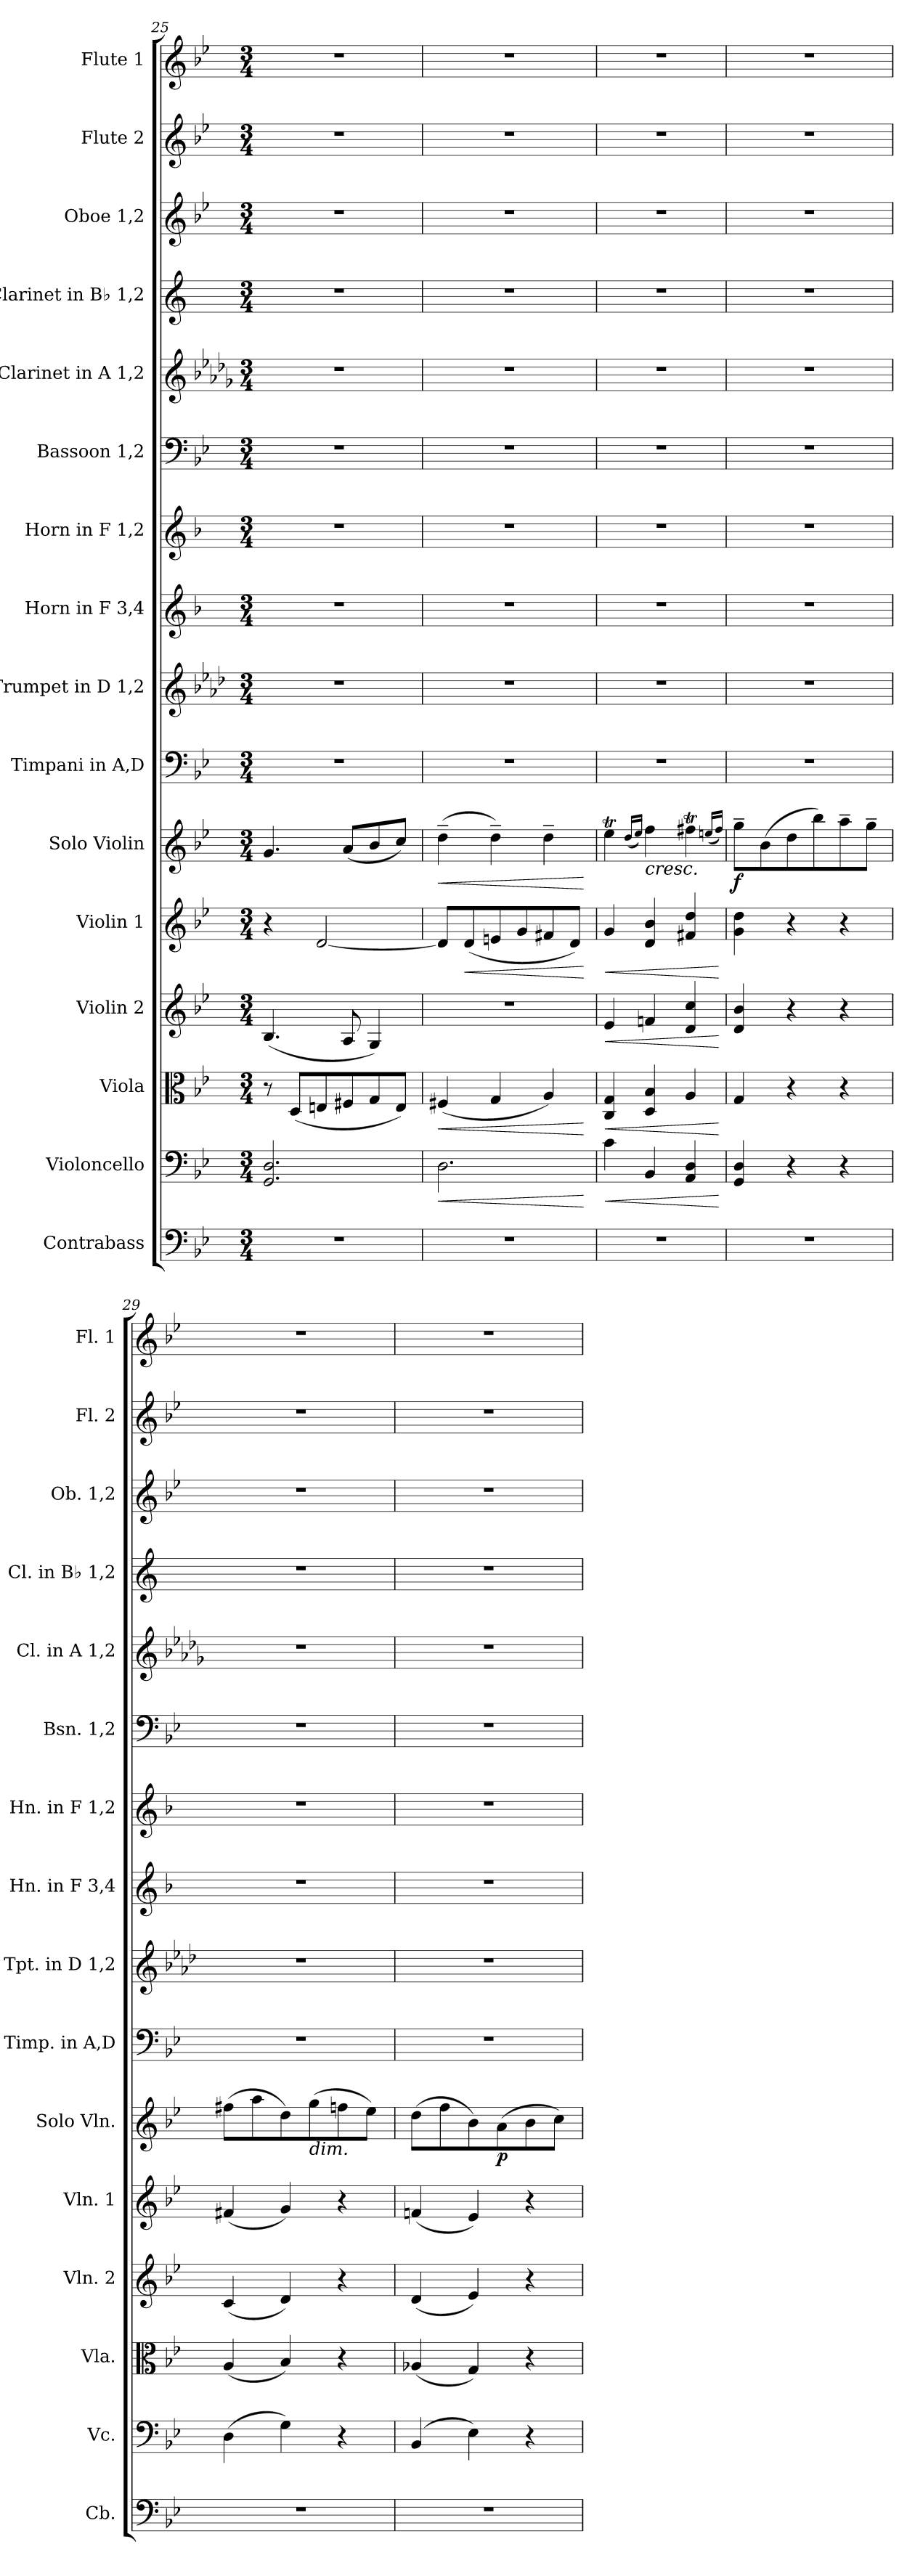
**kern	**kern	**dynam	**kern	**dynam	**kern	**dynam	**kern	**dynam	**kern	**dynam	**kern	**kern	**kern	**kern	**kern	**kern	**kern	**kern	**kern	**kern
*part16	*part15	*part15	*part14	*part14	*part13	*part13	*part12	*part12	*part11	*part11	*part10	*part9	*part8	*part7	*part6	*part5	*part4	*part3	*part2	*part1
*staff16	*staff15	*staff15	*staff14	*staff14	*staff13	*staff13	*staff12	*staff12	*staff11	*staff11	*staff10	*staff9	*staff8	*staff7	*staff6	*staff5	*staff4	*staff3	*staff2	*staff1
*I"Contrabass	*I"Violoncello	*	*I"Viola	*	*I"Violin 2	*	*I"Violin 1	*	*I"Solo Violin	*	*I"Timpani in A,D	*I"Trumpet in D 1,2	*I"Horn in F 3,4	*I"Horn in F 1,2	*I"Bassoon 1,2	*I"Clarinet in A 1,2	*I"Clarinet in B♭ 1,2	*I"Oboe 1,2	*I"Flute 2	*I"Flute 1
*I'Cb.	*I'Vc.	*	*I'Vla.	*	*I'Vln. 2	*	*I'Vln. 1	*	*I'Solo Vln.	*	*I'Timp. in A,D	*I'Tpt. in D 1,2	*I'Hn. in F 3,4	*I'Hn. in F 1,2	*I'Bsn. 1,2	*I'Cl. in A 1,2	*I'Cl. in B♭ 1,2	*I'Ob. 1,2	*I'Fl. 2	*I'Fl. 1
*clefF4	*clefF4	*	*clefC3	*	*clefG2	*	*clefG2	*	*clefG2	*	*clefF4	*clefG2	*clefG2	*clefG2	*clefF4	*clefG2	*clefG2	*clefG2	*clefG2	*clefG2
*ITrd7c12	*	*	*	*	*	*	*	*	*	*	*	*ITrd-1c-2	*ITrd4c7	*ITrd4c7	*	*ITrd2c3	*ITrd1c2	*	*	*
*k[b-e-]	*k[b-e-]	*	*k[b-e-]	*	*k[b-e-]	*	*k[b-e-]	*	*k[b-e-]	*	*k[b-e-]	*k[b-e-]	*k[b-e-]	*k[b-e-]	*k[b-e-]	*k[b-e-]	*k[b-e-]	*k[b-e-]	*k[b-e-]	*k[b-e-]
*M3/4	*M3/4	*	*M3/4	*	*M3/4	*	*M3/4	*	*M3/4	*	*M3/4	*M3/4	*M3/4	*M3/4	*M3/4	*M3/4	*M3/4	*M3/4	*M3/4	*M3/4
=25	=25	=25	=25	=25	=25	=25	=25	=25	=25	=25	=25	=25	=25	=25	=25	=25	=25	=25	=25	=25
2.r	2.GG/ 2.D/	.	8r	.	(<4.B-/	.	4r	.	4.g/	.	2.r	2.r	2.r	2.r	2.r	2.r	2.r	2.r	2.r	2.r
.	.	.	(<8D/L	.	.	.	.	.	.	.	.	.	.	.	.	.	.	.	.	.
.	.	.	8En/	.	.	.	[2d/	.	.	.	.	.	.	.	.	.	.	.	.	.
.	.	.	8F#X/	.	8A/	.	.	.	(<8a/L	.	.	.	.	.	.	.	.	.	.	.
.	.	.	8G/	.	4G/)	.	.	.	8b-/	.	.	.	.	.	.	.	.	.	.	.
.	.	.	8E/J)	.	.	.	.	.	8cc/J)	.	.	.	.	.	.	.	.	.	.	.
=26	=26	=26	=26	=26	=26	=26	=26	=26	=26	=26	=26	=26	=26	=26	=26	=26	=26	=26	=26	=26
!	!	!LO:HP:b	!	!LO:HP:b	!	!	!	!	!	!LO:HP:b	!	!	!	!	!	!	!	!	!	!
2.r	2.D\	<	(<4F#X/	<	2.r	.	8d/L]	.	(>4dd~\	<	2.r	2.r	2.r	2.r	2.r	2.r	2.r	2.r	2.r	2.r
!	!	!	!	!	!	!	!	!LO:HP:b	!	!	!	!	!	!	!	!	!	!	!	!
.	.	.	.	.	.	.	(<8d/	<	.	.	.	.	.	.	.	.	.	.	.	.
.	.	.	4G/	.	.	.	8en/	.	4dd~\)	.	.	.	.	.	.	.	.	.	.	.
.	.	.	.	.	.	.	8g/	.	.	.	.	.	.	.	.	.	.	.	.	.
.	.	.	4A/)	.	.	.	8f#X/	.	4dd~\	.	.	.	.	.	.	.	.	.	.	.
.	.	.	.	.	.	.	8d/J)	.	.	.	.	.	.	.	.	.	.	.	.	.
.	.	[	.	[	.	.	.	[	.	[	.	.	.	.	.	.	.	.	.	.
=27	=27	=27	=27	=27	=27	=27	=27	=27	=27	=27	=27	=27	=27	=27	=27	=27	=27	=27	=27	=27
!	!	!LO:HP:b	!	!LO:HP:b	!	!LO:HP:b	!	!LO:HP:b	!	!	!	!	!	!	!	!	!	!	!	!
2.r	4c\	<	4C/ 4G/	<	4e-/	<	4g/	<	4ee-T\	.	2.r	2.r	2.r	2.r	2.r	2.r	2.r	2.r	2.r	2.r
.	.	.	.	.	.	.	.	.	(<16qdd/LL	.	.	.	.	.	.	.	.	.	.	.
.	.	.	.	.	.	.	.	.	16qee-/JJ)	.	.	.	.	.	.	.	.	.	.	.
!	!	!	!	!	!	!	!	!	!LO:TX:b:i:t=cresc.	!	!	!	!	!	!	!	!	!	!	!
.	4BB-/	.	4D/ 4B-/	.	4fn/	.	4d/ 4b-/	.	4ff\	.	.	.	.	.	.	.	.	.	.	.
.	4AA/ 4D/	.	4A/	.	4d/ 4cc/	.	4f#X/ 4dd/	.	4ff#Xt\	.	.	.	.	.	.	.	.	.	.	.
.	.	.	.	.	.	.	.	.	(<16qeen/LL	.	.	.	.	.	.	.	.	.	.	.
.	.	.	.	.	.	.	.	.	16qff#/JJ)	.	.	.	.	.	.	.	.	.	.	.
.	.	[	.	[	.	[	.	[	.	.	.	.	.	.	.	.	.	.	.	.
=28	=28	=28	=28	=28	=28	=28	=28	=28	=28	=28	=28	=28	=28	=28	=28	=28	=28	=28	=28	=28
!	!	!	!	!	!	!	!	!	!	!LO:DY:b	!	!	!	!	!	!	!	!	!	!
2.r	4GG/ 4D/	.	4G/	.	4d/ 4b-/	.	4g\ 4dd\	.	8gg~\L	f	2.r	2.r	2.r	2.r	2.r	2.r	2.r	2.r	2.r	2.r
.	.	.	.	.	.	.	.	.	(>8b-\	.	.	.	.	.	.	.	.	.	.	.
.	4r	.	4r	.	4r	.	4r	.	8dd\	.	.	.	.	.	.	.	.	.	.	.
.	.	.	.	.	.	.	.	.	8bb-\)	.	.	.	.	.	.	.	.	.	.	.
.	4r	.	4r	.	4r	.	4r	.	8aa~\	.	.	.	.	.	.	.	.	.	.	.
.	.	.	.	.	.	.	.	.	8gg~\J	.	.	.	.	.	.	.	.	.	.	.
!!LO:PB:g=z
=29	=29	=29	=29	=29	=29	=29	=29	=29	=29	=29	=29	=29	=29	=29	=29	=29	=29	=29	=29	=29
2.r	(>4D\	.	(<4A/	.	(<4c/	.	(<4f#X/	.	(>8ff#X\L	.	2.r	2.r	2.r	2.r	2.r	2.r	2.r	2.r	2.r	2.r
.	.	.	.	.	.	.	.	.	8aa\	.	.	.	.	.	.	.	.	.	.	.
.	4G\)	.	4B-/)	.	4d/)	.	4g/)	.	8dd\)	.	.	.	.	.	.	.	.	.	.	.
!	!	!	!	!	!	!	!	!	!LO:TX:b:i:t=dim.	!	!	!	!	!	!	!	!	!	!	!
.	.	.	.	.	.	.	.	.	(>8gg\	.	.	.	.	.	.	.	.	.	.	.
.	4r	.	4r	.	4r	.	4r	.	8ffn\	.	.	.	.	.	.	.	.	.	.	.
.	.	.	.	.	.	.	.	.	8ee-\J)	.	.	.	.	.	.	.	.	.	.	.
=30	=30	=30	=30	=30	=30	=30	=30	=30	=30	=30	=30	=30	=30	=30	=30	=30	=30	=30	=30	=30
2.r	(>4BB-/	.	(<4A-X/	.	(<4d/	.	(<4fn/	.	(>8dd\L	.	2.r	2.r	2.r	2.r	2.r	2.r	2.r	2.r	2.r	2.r
.	.	.	.	.	.	.	.	.	8ff\	.	.	.	.	.	.	.	.	.	.	.
.	4E-\)	.	4G/)	.	4e-/)	.	4e-/)	.	8b-\)	.	.	.	.	.	.	.	.	.	.	.
!	!	!	!	!	!	!	!	!	!	!LO:DY:b	!	!	!	!	!	!	!	!	!	!
.	.	.	.	.	.	.	.	.	(>8a\	p	.	.	.	.	.	.	.	.	.	.
.	4r	.	4r	.	4r	.	4r	.	8b-\	.	.	.	.	.	.	.	.	.	.	.
.	.	.	.	.	.	.	.	.	8cc\J)	.	.	.	.	.	.	.	.	.	.	.
=	=	=	=	=	=	=	=	=	=	=	=	=	=	=	=	=	=	=	=	=
*-	*-	*-	*-	*-	*-	*-	*-	*-	*-	*-	*-	*-	*-	*-	*-	*-	*-	*-	*-	*-
